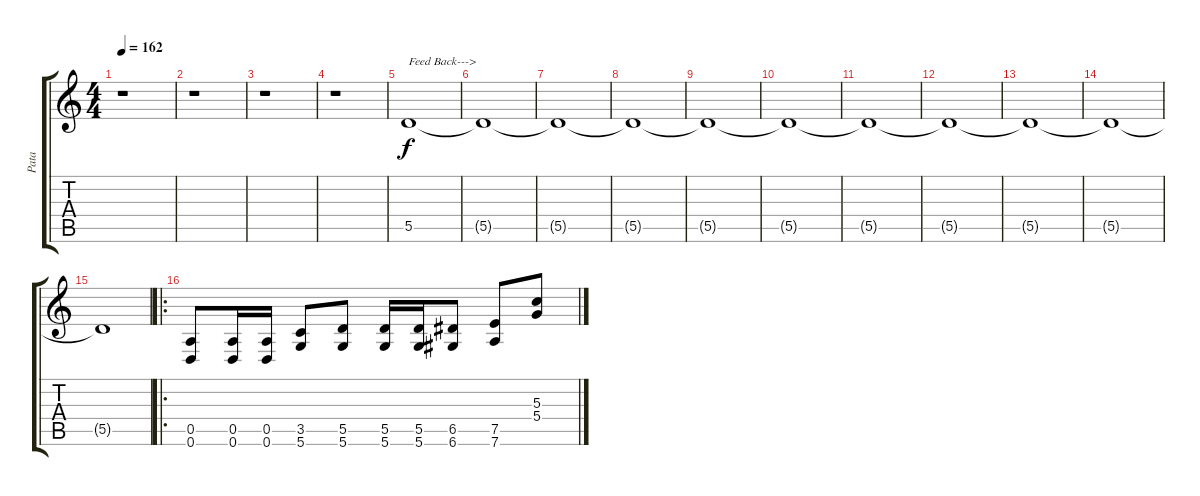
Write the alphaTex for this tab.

\track ("Pata" "Pata") {instrument distortionguitar}
\staff {score tabs}
\tuning (E4 B3 G3 D3 A2 D2) {hide}
\ts (4 4)
\tempo 162
\clef g2
\ks c
r.1{dy f instrument distortionguitar} |
r.1 |
r.1 |
r.1 |
5.5.1{txt "Feed Back--->"} |
5.5{t}.1 |
5.5{t}.1 |
5.5{t}.1 |
5.5{t}.1 |
5.5{t}.1 |
5.5{t}.1 |
5.5{t}.1 |
5.5{t}.1 |
5.5{t}.1 |
5.5{t}.1 |
\ro
(0.5 0.6).8 (0.5 0.6).16 (0.5 0.6).16 (3.5 5.6).8 (5.5 5.6).8 (5.5 5.6).16 (5.5 5.6).16 (6.5 6.6).8 (7.5 7.6).8 (5.3 5.4).8
